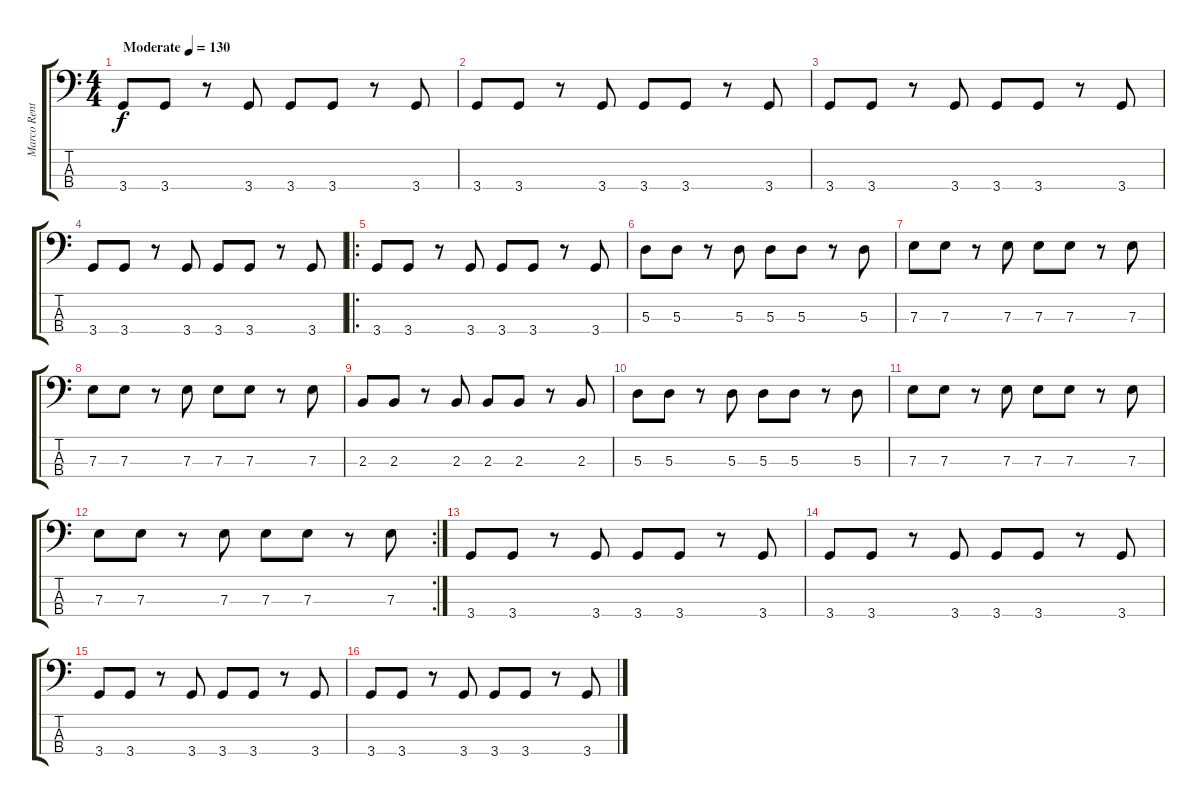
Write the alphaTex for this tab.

\track ("Marco Renteria" "Marco Rent") {instrument electricbassfinger}
\staff {score tabs}
\tuning (G2 D2 A1 E1) {hide}
\ts (4 4)
\tempo (130 "Moderate")
\clef f4
\ks c
3.4.8{dy f instrument electricbassfinger} 3.4.8 r.8 3.4.8 3.4.8 3.4.8 r.8 3.4.8 |
3.4.8 3.4.8 r.8 3.4.8 3.4.8 3.4.8 r.8 3.4.8 |
3.4.8 3.4.8 r.8 3.4.8 3.4.8 3.4.8 r.8 3.4.8 |
3.4.8 3.4.8 r.8 3.4.8 3.4.8 3.4.8 r.8 3.4.8 |
\ro
3.4.8 3.4.8 r.8 3.4.8 3.4.8 3.4.8 r.8 3.4.8 |
5.3.8 5.3.8 r.8 5.3.8 5.3.8 5.3.8 r.8 5.3.8 |
7.3.8 7.3.8 r.8 7.3.8 7.3.8 7.3.8 r.8 7.3.8 |
7.3.8 7.3.8 r.8 7.3.8 7.3.8 7.3.8 r.8 7.3.8 |
2.3.8 2.3.8 r.8 2.3.8 2.3.8 2.3.8 r.8 2.3.8 |
5.3.8 5.3.8 r.8 5.3.8 5.3.8 5.3.8 r.8 5.3.8 |
7.3.8 7.3.8 r.8 7.3.8 7.3.8 7.3.8 r.8 7.3.8 |
\rc 2
7.3.8 7.3.8 r.8 7.3.8 7.3.8 7.3.8 r.8 7.3.8 |
3.4.8 3.4.8 r.8 3.4.8 3.4.8 3.4.8 r.8 3.4.8 |
3.4.8 3.4.8 r.8 3.4.8 3.4.8 3.4.8 r.8 3.4.8 |
3.4.8 3.4.8 r.8 3.4.8 3.4.8 3.4.8 r.8 3.4.8 |
3.4.8 3.4.8 r.8 3.4.8 3.4.8 3.4.8 r.8 3.4.8
